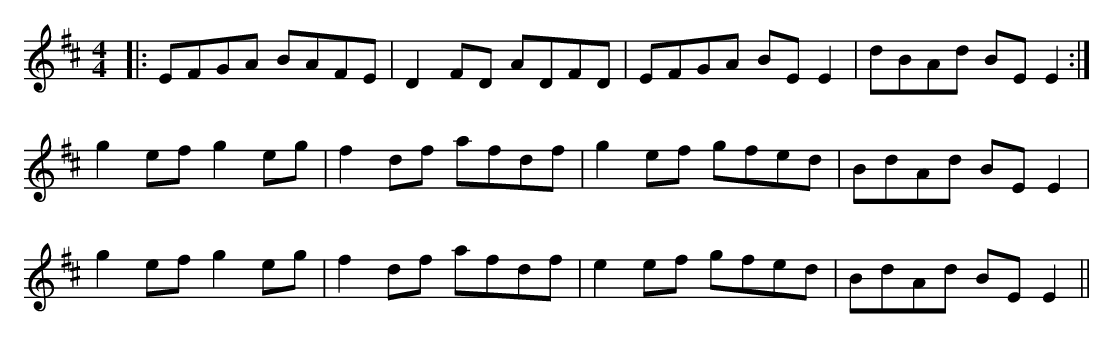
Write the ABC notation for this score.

X:1
M:4/4
K:Edor
|:EFGA BAFE|D2FD ADFD|EFGA BE E2|dBAd BEE2:|
g2ef g2eg|f2df afdf|g2ef gfed|BdAd BEE2|
g2ef g2eg|f2df afdf|e2ef gfed|BdAd BEE2||
